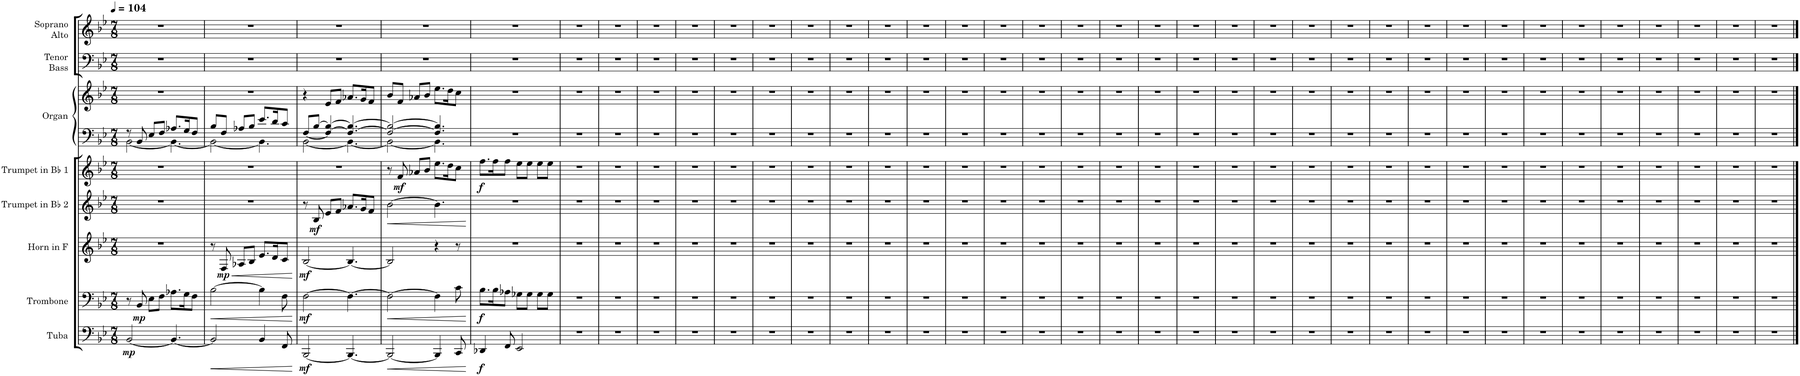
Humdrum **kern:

**kern	**dynam	**kern	**dynam	**kern	**dynam	**kern	**dynam	**kern	**dynam	**kern	**kern	**kern	**kern
*part8	*part8	*part7	*part7	*part6	*part6	*part5	*part5	*part4	*part4	*part3	*part3	*part2	*part1
*staff9	*staff9	*staff8	*staff8	*staff7	*staff7	*staff6	*staff6	*staff5	*staff5	*staff4	*staff3	*staff2	*staff1
*I"Tuba	*	*I"Trombone	*	*I"Horn in F	*	*I"Trumpet in Bb 2	*	*I"Trumpet in Bb 1	*	*I"Organ	*	*I"Tenor Bass	*I"Soprano Alto
*I'Tba.	*	*I'Tbn.	*	*I'Hn. in F	*	*I'Tpt. in Bb 2	*	*I'Tpt. in Bb 1	*	*I'Org.	*	*I'T. B.	*I'S. A.
*clefF4	*	*clefF4	*	*clefG2	*	*clefG2	*	*clefG2	*	*clefF4	*clefG2	*clefF4	*clefG2
*	*	*	*	*Trd4c7	*	*Trd1c2	*	*Trd1c2	*	*	*	*	*
*k[b-e-]	*	*k[b-e-]	*	*k[b-e-]	*	*k[b-e-]	*	*k[b-e-]	*	*k[b-e-]	*k[b-e-]	*k[b-e-]	*k[b-e-]
*M7/8	*	*M7/8	*	*M7/8	*	*M7/8	*	*M7/8	*	*M7/8	*M7/8	*M7/8	*M7/8
*MM104	*	*MM104	*	*MM104	*	*MM104	*	*MM104	*	*MM104	*MM104	*MM104	*MM104
=1	=1	=1	=1	=1	=1	=1	=1	=1	=1	=1	=1	=1	=1
*	*	*	*	*	*	*	*	*	*	*^	*	*	*
!	!LO:DY:b	!	!	!	!	!	!	!	!	!	!	!	!	!
[2BB-/	mp	8r	.	2..r	.	2..r	.	2..r	.	8r	[2BB-\	2..r	2..r	2..r
!	!	!	!LO:DY:b	!	!	!	!	!	!	!	!	!	!	!
.	.	8BB-/	mp	.	.	.	.	.	.	8BB-/	.	.	.	.
.	.	8E-\L	.	.	.	.	.	.	.	8E-/L	.	.	.	.
.	.	8F\J	.	.	.	.	.	.	.	8F/J	.	.	.	.
4.BB-/_	.	8.A-X\L	.	.	.	.	.	.	.	8.A-X/L	4.BB-\_	.	.	.
.	.	16G\K	.	.	.	.	.	.	.	16G/K	.	.	.	.
.	.	8F\J	.	.	.	.	.	.	.	8F/J	.	.	.	.
=2	=2	=2	=2	=2	=2	=2	=2	=2	=2	=2	=2	=2	=2	=2
!	!LO:HP:b	!	!LO:HP:b	!	!	!	!	!	!	!	!	!	!	!
2BB-/]	<	[2B-\	<	8r	.	2..r	.	2..r	.	8B-/L	2BB-\_	2..r	2..r	2..r
!	!	!	!	!	!LO:HP:b	!	!	!	!	!	!	!	!	!
!	!	!	!	!	!LO:DY:n=1:b	!	!	!	!	!	!	!	!	!
.	.	.	.	8F/	< mp	.	.	.	.	8F/J	.	.	.	.
.	.	.	.	8A-X/L	.	.	.	.	.	8A-X/L	.	.	.	.
.	.	.	.	8B-/J	.	.	.	.	.	8B-/J	.	.	.	.
4BB-/	.	4B-\]	.	8.e-/L	.	.	.	.	.	8.e-/L	4.BB-\]	.	.	.
.	.	.	.	16d/K	.	.	.	.	.	16d/K	.	.	.	.
8FF/	.	8F\	.	8c/J	.	.	.	.	.	8c/J	.	.	.	.
*	*	*	*	*	*	*	*	*	*	*v	*v	*	*	*
.	[	.	[	.	[	.	.	.	.	.	.	.	.
=3	=3	=3	=3	=3	=3	=3	=3	=3	=3	=3	=3	=3	=3
*	*	*	*	*	*	*	*	*	*	*^	*	*	*
!	!LO:DY:b	!	!LO:DY:b	!	!LO:DY:b	!	!	!	!	!	!	!	!	!
[2BBB-/	mf	[2F\	mf	[2B-/	mf	8r	.	2..r	.	[<8F/L	[2BB-\	4r	2..r	2..r
!	!	!	!	!	!	!	!LO:DY:b	!	!	!	!	!	!	!
.	.	.	.	.	.	8B-/	mf	.	.	[8B-/J	.	.	.	.
.	.	.	.	.	.	8e-/L	.	.	.	4F/_ 4B-/_	.	8e-/L	.	.
.	.	.	.	.	.	8f/J	.	.	.	.	.	8f/J	.	.
4.BBB-/_	.	4.F\_	.	4.B-/_	.	8.a-X/L	.	.	.	4.F/_ 4.B-/_	4.BB-\_	8.a-X/L	.	.
.	.	.	.	.	.	16g/K	.	.	.	.	.	16g/K	.	.
.	.	.	.	.	.	8f/J	.	.	.	.	.	8f/J	.	.
=4	=4	=4	=4	=4	=4	=4	=4	=4	=4	=4	=4	=4	=4	=4
!	!LO:HP:b	!	!LO:HP:b	!	!	!	!LO:HP:b	!	!	!	!	!	!	!
2BBB-/_	<	2F\_	<	2B-/]	.	[2b-\	<	8r	.	2F/_ 2B-/_	2BB-\_	8b-/L	2..r	2..r
!	!	!	!	!	!	!	!	!	!LO:DY:b	!	!	!	!	!
.	.	.	.	.	.	.	.	8f/	mf	.	.	8f/J	.	.
.	.	.	.	.	.	.	.	8a-X/L	.	.	.	8a-X/L	.	.
.	.	.	.	.	.	.	.	8b-/J	.	.	.	8b-/J	.	.
4BBB-/]	.	4F\]	.	4r	.	4.b-\]	.	8.ee-\L	.	4.F/] 4.B-/]	4.BB-\]	8.ee-\L	.	.
.	.	.	.	.	.	.	.	16dd\K	.	.	.	16dd\K	.	.
8CC/	.	8c\	.	8r	.	.	.	8cc\J	.	.	.	8cc\J	.	.
*	*	*	*	*	*	*	*	*	*	*v	*v	*	*	*
.	[	.	[	.	.	.	[	.	.	.	.	.	.
=5	=5	=5	=5	=5	=5	=5	=5	=5	=5	=5	=5	=5	=5
!	!LO:DY:b	!	!LO:DY:b	!	!	!	!	!	!LO:DY:b	!	!	!	!
4DD-X/	f	8.B-\L	f	2..r	.	2..r	.	8.ff\L	f	2..r	2..r	2..r	2..r
.	.	16B-\K	.	.	.	.	.	16ff\K	.	.	.	.	.
8FF/	.	8A-X\J	.	.	.	.	.	8ff\J	.	.	.	.	.
2EE-/	.	8G-X\L	.	.	.	.	.	8ee-\L	.	.	.	.	.
.	.	8G-\J	.	.	.	.	.	8ee-\J	.	.	.	.	.
.	.	8G-\L	.	.	.	.	.	8ee-\L	.	.	.	.	.
.	.	8G-\J	.	.	.	.	.	8ee-\J	.	.	.	.	.
=6	=6	=6	=6	=6	=6	=6	=6	=6	=6	=6	=6	=6	=6
2..r	.	2..r	.	2..r	.	2..r	.	2..r	.	2..r	2..r	2..r	2..r
=7	=7	=7	=7	=7	=7	=7	=7	=7	=7	=7	=7	=7	=7
2..r	.	2..r	.	2..r	.	2..r	.	2..r	.	2..r	2..r	2..r	2..r
=8	=8	=8	=8	=8	=8	=8	=8	=8	=8	=8	=8	=8	=8
2..r	.	2..r	.	2..r	.	2..r	.	2..r	.	2..r	2..r	2..r	2..r
=9	=9	=9	=9	=9	=9	=9	=9	=9	=9	=9	=9	=9	=9
2..r	.	2..r	.	2..r	.	2..r	.	2..r	.	2..r	2..r	2..r	2..r
=10	=10	=10	=10	=10	=10	=10	=10	=10	=10	=10	=10	=10	=10
2..r	.	2..r	.	2..r	.	2..r	.	2..r	.	2..r	2..r	2..r	2..r
=11	=11	=11	=11	=11	=11	=11	=11	=11	=11	=11	=11	=11	=11
2..r	.	2..r	.	2..r	.	2..r	.	2..r	.	2..r	2..r	2..r	2..r
=12	=12	=12	=12	=12	=12	=12	=12	=12	=12	=12	=12	=12	=12
2..r	.	2..r	.	2..r	.	2..r	.	2..r	.	2..r	2..r	2..r	2..r
=13	=13	=13	=13	=13	=13	=13	=13	=13	=13	=13	=13	=13	=13
2..r	.	2..r	.	2..r	.	2..r	.	2..r	.	2..r	2..r	2..r	2..r
=14	=14	=14	=14	=14	=14	=14	=14	=14	=14	=14	=14	=14	=14
2..r	.	2..r	.	2..r	.	2..r	.	2..r	.	2..r	2..r	2..r	2..r
=15	=15	=15	=15	=15	=15	=15	=15	=15	=15	=15	=15	=15	=15
2..r	.	2..r	.	2..r	.	2..r	.	2..r	.	2..r	2..r	2..r	2..r
=16	=16	=16	=16	=16	=16	=16	=16	=16	=16	=16	=16	=16	=16
2..r	.	2..r	.	2..r	.	2..r	.	2..r	.	2..r	2..r	2..r	2..r
=17	=17	=17	=17	=17	=17	=17	=17	=17	=17	=17	=17	=17	=17
2..r	.	2..r	.	2..r	.	2..r	.	2..r	.	2..r	2..r	2..r	2..r
=18	=18	=18	=18	=18	=18	=18	=18	=18	=18	=18	=18	=18	=18
2..r	.	2..r	.	2..r	.	2..r	.	2..r	.	2..r	2..r	2..r	2..r
=19	=19	=19	=19	=19	=19	=19	=19	=19	=19	=19	=19	=19	=19
2..r	.	2..r	.	2..r	.	2..r	.	2..r	.	2..r	2..r	2..r	2..r
=20	=20	=20	=20	=20	=20	=20	=20	=20	=20	=20	=20	=20	=20
2..r	.	2..r	.	2..r	.	2..r	.	2..r	.	2..r	2..r	2..r	2..r
=21	=21	=21	=21	=21	=21	=21	=21	=21	=21	=21	=21	=21	=21
2..r	.	2..r	.	2..r	.	2..r	.	2..r	.	2..r	2..r	2..r	2..r
=22	=22	=22	=22	=22	=22	=22	=22	=22	=22	=22	=22	=22	=22
2..r	.	2..r	.	2..r	.	2..r	.	2..r	.	2..r	2..r	2..r	2..r
=23	=23	=23	=23	=23	=23	=23	=23	=23	=23	=23	=23	=23	=23
2..r	.	2..r	.	2..r	.	2..r	.	2..r	.	2..r	2..r	2..r	2..r
=24	=24	=24	=24	=24	=24	=24	=24	=24	=24	=24	=24	=24	=24
2..r	.	2..r	.	2..r	.	2..r	.	2..r	.	2..r	2..r	2..r	2..r
=25	=25	=25	=25	=25	=25	=25	=25	=25	=25	=25	=25	=25	=25
2..r	.	2..r	.	2..r	.	2..r	.	2..r	.	2..r	2..r	2..r	2..r
=26	=26	=26	=26	=26	=26	=26	=26	=26	=26	=26	=26	=26	=26
2..r	.	2..r	.	2..r	.	2..r	.	2..r	.	2..r	2..r	2..r	2..r
=27	=27	=27	=27	=27	=27	=27	=27	=27	=27	=27	=27	=27	=27
2..r	.	2..r	.	2..r	.	2..r	.	2..r	.	2..r	2..r	2..r	2..r
=28	=28	=28	=28	=28	=28	=28	=28	=28	=28	=28	=28	=28	=28
2..r	.	2..r	.	2..r	.	2..r	.	2..r	.	2..r	2..r	2..r	2..r
=29	=29	=29	=29	=29	=29	=29	=29	=29	=29	=29	=29	=29	=29
2..r	.	2..r	.	2..r	.	2..r	.	2..r	.	2..r	2..r	2..r	2..r
=30	=30	=30	=30	=30	=30	=30	=30	=30	=30	=30	=30	=30	=30
2..r	.	2..r	.	2..r	.	2..r	.	2..r	.	2..r	2..r	2..r	2..r
=31	=31	=31	=31	=31	=31	=31	=31	=31	=31	=31	=31	=31	=31
2..r	.	2..r	.	2..r	.	2..r	.	2..r	.	2..r	2..r	2..r	2..r
=32	=32	=32	=32	=32	=32	=32	=32	=32	=32	=32	=32	=32	=32
2..r	.	2..r	.	2..r	.	2..r	.	2..r	.	2..r	2..r	2..r	2..r
=33	=33	=33	=33	=33	=33	=33	=33	=33	=33	=33	=33	=33	=33
2..r	.	2..r	.	2..r	.	2..r	.	2..r	.	2..r	2..r	2..r	2..r
=34	=34	=34	=34	=34	=34	=34	=34	=34	=34	=34	=34	=34	=34
2..r	.	2..r	.	2..r	.	2..r	.	2..r	.	2..r	2..r	2..r	2..r
=35	=35	=35	=35	=35	=35	=35	=35	=35	=35	=35	=35	=35	=35
2..r	.	2..r	.	2..r	.	2..r	.	2..r	.	2..r	2..r	2..r	2..r
=36	=36	=36	=36	=36	=36	=36	=36	=36	=36	=36	=36	=36	=36
2..r	.	2..r	.	2..r	.	2..r	.	2..r	.	2..r	2..r	2..r	2..r
=37	=37	=37	=37	=37	=37	=37	=37	=37	=37	=37	=37	=37	=37
2..r	.	2..r	.	2..r	.	2..r	.	2..r	.	2..r	2..r	2..r	2..r
==	==	==	==	==	==	==	==	==	==	==	==	==	==
*-	*-	*-	*-	*-	*-	*-	*-	*-	*-	*-	*-	*-	*-
